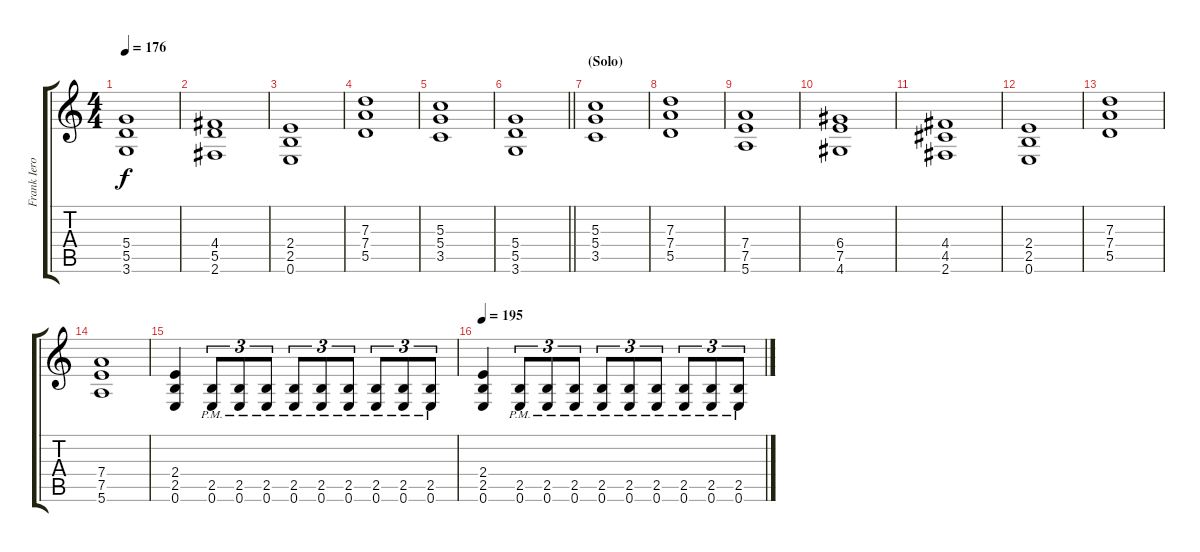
\track ("Frank Iero (rhythm guitar)" "Frank Iero") {instrument distortionguitar}
\staff {score tabs}
\tuning (E4 B3 G3 D3 A2 E2) {hide}
\ts (4 4)
\tempo 176
\clef g2
\ks c
(5.4 5.5 3.6).1{dy f} |
(4.4 5.5 2.6).1 |
(2.4 2.5 0.6).1 |
(7.3 7.4 5.5).1 |
(5.3 5.4 3.5).1 |
\barLineRight lightlight
(5.4 5.5 3.6).1 |
\section ("" "(Solo)")
(5.3 5.4 3.5).1 |
(7.3 7.4 5.5).1 |
(7.4 7.5 5.6).1 |
(6.4 7.5 4.6).1 |
(4.4 4.5 2.6).1 |
(2.4 2.5 0.6).1 |
(7.3 7.4 5.5).1 |
(7.4 7.5 5.6).1 |
(2.4 2.5 0.6).4 (2.5{pm} 0.6).8{tu (3 2)} (2.5{pm} 0.6).8{tu (3 2)} (2.5{pm} 0.6).8{tu (3 2)} (2.5{pm} 0.6).8{tu (3 2)} (2.5{pm} 0.6).8{tu (3 2)} (2.5{pm} 0.6).8{tu (3 2)} (2.5{pm} 0.6).8{tu (3 2)} (2.5{pm} 0.6).8{tu (3 2)} (2.5{pm} 0.6).8{tu (3 2)} |
\tempo 195
(2.4 2.5 0.6).4 (2.5{pm} 0.6).8{tu (3 2)} (2.5{pm} 0.6).8{tu (3 2)} (2.5{pm} 0.6).8{tu (3 2)} (2.5{pm} 0.6).8{tu (3 2)} (2.5{pm} 0.6).8{tu (3 2)} (2.5{pm} 0.6).8{tu (3 2)} (2.5{pm} 0.6).8{tu (3 2)} (2.5{pm} 0.6).8{tu (3 2)} (2.5{pm} 0.6).8{tu (3 2)}
